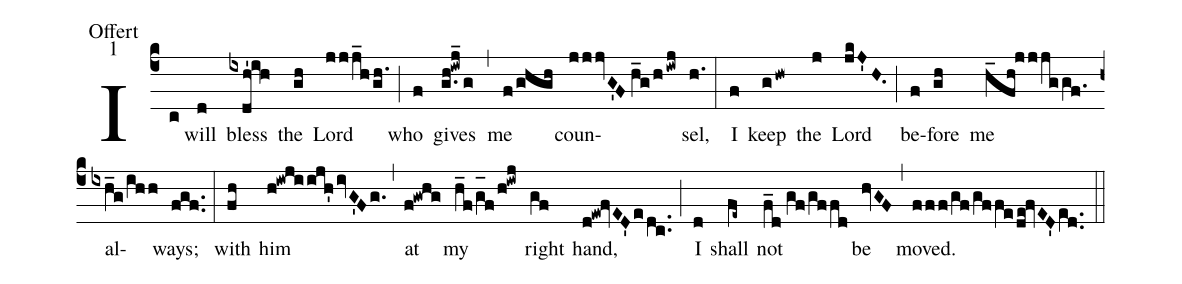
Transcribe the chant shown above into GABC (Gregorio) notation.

annotation: Offert;
annotation: 1;
%%
(c4)I(c) will(d) bless(ixdh'!iv!h) the(gh) Lord(!jjj_hgh.) (;)
who(f) gives(g.h!iwj_/g) (,) me(f/ghgh)
coun(jjjvG'F//h_g/hiwj)sel,(h.) (:)
I(f) keep(ghw) the(j) Lord(jkJ'H.) (;)
be(f)fore(gh) me(h_fh!jjjggf.) al(ixh_g/ihh)ways;(fgf..) (:)
with(fh) him(h!iwjiijh'ivG'Fg.) (,) at(f!gwhg) my(h_f/g_[oh:h]f/h!iwj) right(gf) hand,(d!ew!fvED'e/dc..) (;)
I(d) shall(fe~) not(f_d//gf/gffd) be(hvGF) (,)
moved.(fff/gf/gffede!fvED'e[ll:1]d..) (::)
